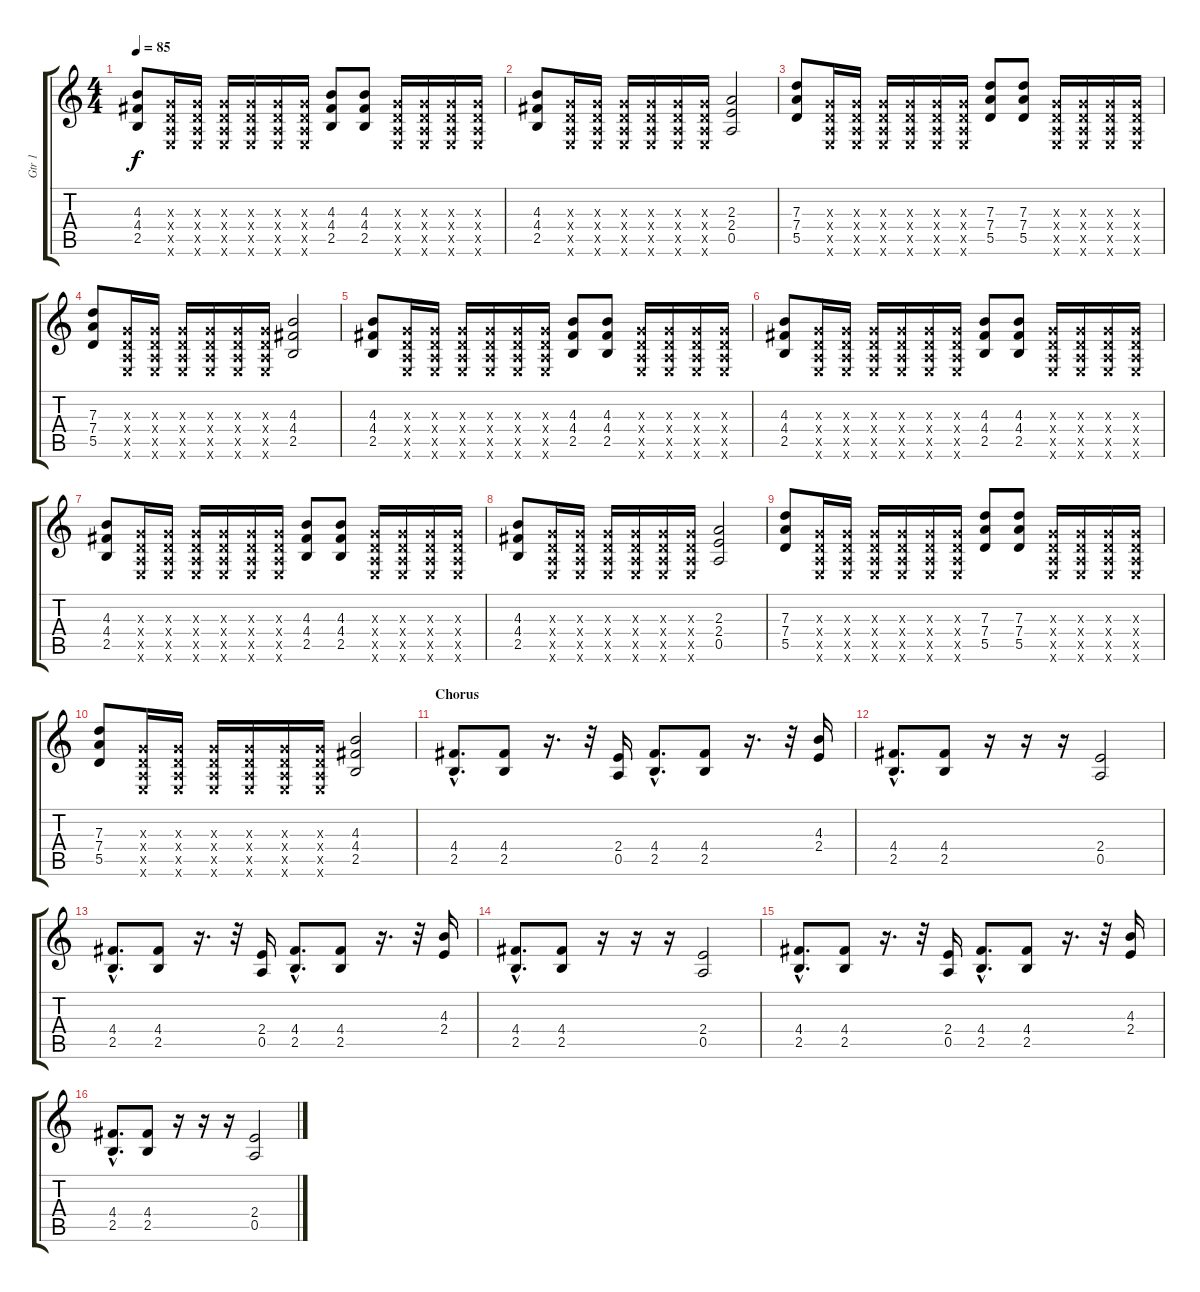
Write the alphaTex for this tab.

\track ("Gtr 1" "Gtr 1") {instrument overdrivenguitar}
\staff {score tabs}
\tuning (E4 B3 G3 D3 A2 E2) {hide}
\ts (4 4)
\tempo 85
\clef g2
\ks c
(4.3 4.4 2.5).8{dy f} (0.3{x} 0.4{x} 0.5{x} 0.6{x}).16 (0.3{x} 0.4{x} 0.5{x} 0.6{x}).16 (0.3{x} 0.4{x} 0.5{x} 0.6{x}).16 (0.3{x} 0.4{x} 0.5{x} 0.6{x}).16 (0.3{x} 0.4{x} 0.5{x} 0.6{x}).16 (0.3{x} 0.4{x} 0.5{x} 0.6{x}).16 (4.3 4.4 2.5).8 (4.3 4.4 2.5).8 (0.3{x} 0.4{x} 0.5{x} 0.6{x}).16 (0.3{x} 0.4{x} 0.5{x} 0.6{x}).16 (0.3{x} 0.4{x} 0.5{x} 0.6{x}).16 (0.3{x} 0.4{x} 0.5{x} 0.6{x}).16 |
(4.3 4.4 2.5).8 (0.3{x} 0.4{x} 0.5{x} 0.6{x}).16 (0.3{x} 0.4{x} 0.5{x} 0.6{x}).16 (0.3{x} 0.4{x} 0.5{x} 0.6{x}).16 (0.3{x} 0.4{x} 0.5{x} 0.6{x}).16 (0.3{x} 0.4{x} 0.5{x} 0.6{x}).16 (0.3{x} 0.4{x} 0.5{x} 0.6{x}).16 (2.3 2.4 0.5).2 |
(7.3 7.4 5.5).8 (0.3{x} 0.4{x} 0.5{x} 0.6{x}).16 (0.3{x} 0.4{x} 0.5{x} 0.6{x}).16 (0.3{x} 0.4{x} 0.5{x} 0.6{x}).16 (0.3{x} 0.4{x} 0.5{x} 0.6{x}).16 (0.3{x} 0.4{x} 0.5{x} 0.6{x}).16 (0.3{x} 0.4{x} 0.5{x} 0.6{x}).16 (7.3 7.4 5.5).8 (7.3 7.4 5.5).8 (0.3{x} 0.4{x} 0.5{x} 0.6{x}).16 (0.3{x} 0.4{x} 0.5{x} 0.6{x}).16 (0.3{x} 0.4{x} 0.5{x} 0.6{x}).16 (0.3{x} 0.4{x} 0.5{x} 0.6{x}).16 |
(7.3 7.4 5.5).8 (0.3{x} 0.4{x} 0.5{x} 0.6{x}).16 (0.3{x} 0.4{x} 0.5{x} 0.6{x}).16 (0.3{x} 0.4{x} 0.5{x} 0.6{x}).16 (0.3{x} 0.4{x} 0.5{x} 0.6{x}).16 (0.3{x} 0.4{x} 0.5{x} 0.6{x}).16 (0.3{x} 0.4{x} 0.5{x} 0.6{x}).16 (4.3 4.4 2.5).2 |
(4.3 4.4 2.5).8 (0.3{x} 0.4{x} 0.5{x} 0.6{x}).16 (0.3{x} 0.4{x} 0.5{x} 0.6{x}).16 (0.3{x} 0.4{x} 0.5{x} 0.6{x}).16 (0.3{x} 0.4{x} 0.5{x} 0.6{x}).16 (0.3{x} 0.4{x} 0.5{x} 0.6{x}).16 (0.3{x} 0.4{x} 0.5{x} 0.6{x}).16 (4.3 4.4 2.5).8 (4.3 4.4 2.5).8 (0.3{x} 0.4{x} 0.5{x} 0.6{x}).16 (0.3{x} 0.4{x} 0.5{x} 0.6{x}).16 (0.3{x} 0.4{x} 0.5{x} 0.6{x}).16 (0.3{x} 0.4{x} 0.5{x} 0.6{x}).16 |
(4.3 4.4 2.5).8 (0.3{x} 0.4{x} 0.5{x} 0.6{x}).16 (0.3{x} 0.4{x} 0.5{x} 0.6{x}).16 (0.3{x} 0.4{x} 0.5{x} 0.6{x}).16 (0.3{x} 0.4{x} 0.5{x} 0.6{x}).16 (0.3{x} 0.4{x} 0.5{x} 0.6{x}).16 (0.3{x} 0.4{x} 0.5{x} 0.6{x}).16 (4.3 4.4 2.5).8 (4.3 4.4 2.5).8 (0.3{x} 0.4{x} 0.5{x} 0.6{x}).16 (0.3{x} 0.4{x} 0.5{x} 0.6{x}).16 (0.3{x} 0.4{x} 0.5{x} 0.6{x}).16 (0.3{x} 0.4{x} 0.5{x} 0.6{x}).16 |
(4.3 4.4 2.5).8 (0.3{x} 0.4{x} 0.5{x} 0.6{x}).16 (0.3{x} 0.4{x} 0.5{x} 0.6{x}).16 (0.3{x} 0.4{x} 0.5{x} 0.6{x}).16 (0.3{x} 0.4{x} 0.5{x} 0.6{x}).16 (0.3{x} 0.4{x} 0.5{x} 0.6{x}).16 (0.3{x} 0.4{x} 0.5{x} 0.6{x}).16 (4.3 4.4 2.5).8 (4.3 4.4 2.5).8 (0.3{x} 0.4{x} 0.5{x} 0.6{x}).16 (0.3{x} 0.4{x} 0.5{x} 0.6{x}).16 (0.3{x} 0.4{x} 0.5{x} 0.6{x}).16 (0.3{x} 0.4{x} 0.5{x} 0.6{x}).16 |
(4.3 4.4 2.5).8 (0.3{x} 0.4{x} 0.5{x} 0.6{x}).16 (0.3{x} 0.4{x} 0.5{x} 0.6{x}).16 (0.3{x} 0.4{x} 0.5{x} 0.6{x}).16 (0.3{x} 0.4{x} 0.5{x} 0.6{x}).16 (0.3{x} 0.4{x} 0.5{x} 0.6{x}).16 (0.3{x} 0.4{x} 0.5{x} 0.6{x}).16 (2.3 2.4 0.5).2 |
(7.3 7.4 5.5).8 (0.3{x} 0.4{x} 0.5{x} 0.6{x}).16 (0.3{x} 0.4{x} 0.5{x} 0.6{x}).16 (0.3{x} 0.4{x} 0.5{x} 0.6{x}).16 (0.3{x} 0.4{x} 0.5{x} 0.6{x}).16 (0.3{x} 0.4{x} 0.5{x} 0.6{x}).16 (0.3{x} 0.4{x} 0.5{x} 0.6{x}).16 (7.3 7.4 5.5).8 (7.3 7.4 5.5).8 (0.3{x} 0.4{x} 0.5{x} 0.6{x}).16 (0.3{x} 0.4{x} 0.5{x} 0.6{x}).16 (0.3{x} 0.4{x} 0.5{x} 0.6{x}).16 (0.3{x} 0.4{x} 0.5{x} 0.6{x}).16 |
(7.3 7.4 5.5).8 (0.3{x} 0.4{x} 0.5{x} 0.6{x}).16 (0.3{x} 0.4{x} 0.5{x} 0.6{x}).16 (0.3{x} 0.4{x} 0.5{x} 0.6{x}).16 (0.3{x} 0.4{x} 0.5{x} 0.6{x}).16 (0.3{x} 0.4{x} 0.5{x} 0.6{x}).16 (0.3{x} 0.4{x} 0.5{x} 0.6{x}).16 (4.3 4.4 2.5).2 |
\section ("" "Chorus")
(4.4{hac} 2.5{hac}).8{d} (4.4 2.5).8 r.16{d} r.32 (2.4 0.5).16 (4.4{hac} 2.5{hac}).8{d} (4.4 2.5).8 r.16{d} r.32 (4.3 2.4).16 |
(4.4{hac} 2.5{hac}).8{d} (4.4 2.5).8 r.16 r.16 r.16 (2.4 0.5).2 |
(4.4{hac} 2.5{hac}).8{d} (4.4 2.5).8 r.16{d} r.32 (2.4 0.5).16 (4.4{hac} 2.5{hac}).8{d} (4.4 2.5).8 r.16{d} r.32 (4.3 2.4).16 |
(4.4{hac} 2.5{hac}).8{d} (4.4 2.5).8 r.16 r.16 r.16 (2.4 0.5).2 |
(4.4{hac} 2.5{hac}).8{d} (4.4 2.5).8 r.16{d} r.32 (2.4 0.5).16 (4.4{hac} 2.5{hac}).8{d} (4.4 2.5).8 r.16{d} r.32 (4.3 2.4).16 |
(4.4{hac} 2.5{hac}).8{d} (4.4 2.5).8 r.16 r.16 r.16 (2.4 0.5).2
